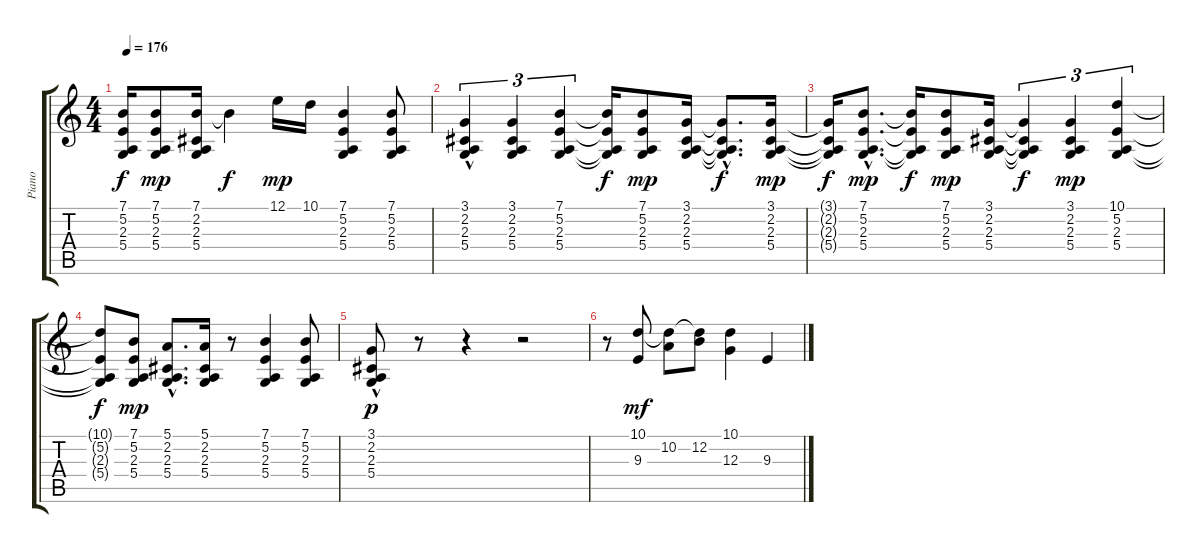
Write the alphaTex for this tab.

\track ("Piano" "Piano") {instrument brightacousticpiano}
\staff {score tabs}
\tuning (E4 B3 G3 D3 A2 E2) {hide}
\ts (4 4)
\tempo 176
\clef g2
\ks c
(7.1{t} 5.2{t} 2.3{t} 5.4{t}).16{dy f} (7.1 5.2 2.3 5.4).8{dy mp} (7.1 2.2 2.3 5.4).16 7.1{t}.4{dy f} 12.1.16{dy mp} 10.1.16 (7.1 5.2 2.3 5.4).4 (7.1 5.2 2.3 5.4).8 |
(3.1{hac} 2.2 2.3 5.4).4{tu (3 2)} (3.1 2.2 2.3 5.4).4{tu (3 2)} (7.1 5.2 2.3 5.4).4{tu (3 2)} (7.1{t} 5.2{t} 2.3{t} 5.4{t}).16{dy f} (7.1 5.2 2.3 5.4).8{dy mp} (3.1 2.2 2.3 5.4).16 (3.1{hac t} 2.2{hac t} 2.3{hac t} 5.4{hac t}).8{d dy f} (3.1 2.2 2.3 5.4).16{dy mp} |
(3.1{t} 2.2{t} 2.3{t} 5.4{t}).16{dy f} (7.1{hac} 5.2{hac} 2.3{hac} 5.4{hac}).8{d dy mp} (7.1{t} 5.2{t} 2.3{t} 5.4{t}).16{dy f} (7.1 5.2 2.3 5.4).8{dy mp} (3.1 2.2 2.3 5.4).16 (3.1{t} 2.2{t} 2.3{t} 5.4{t}).4{tu (3 2) dy f} (3.1 2.2 2.3 5.4).4{tu (3 2) dy mp} (10.1 5.2 2.3 5.4).4{tu (3 2)} |
(10.1{t} 5.2{t} 2.3{t} 5.4{t}).8{dy f} (7.1 5.2 2.3 5.4).8{dy mp} (5.1{hac} 2.2{hac} 2.3{hac} 5.4{hac}).8{d} (5.1 2.2 2.3 5.4).16 r.8 (7.1 5.2 2.3 5.4).4 (7.1 5.2 2.3 5.4).8 |
(3.1{hac} 2.2 2.3 5.4).8{dy p} r.8 r.4 r.2 |
r.8 (10.1 9.3).8{dy mf} (10.1{t} 10.2).8 (10.1{t} 12.2).8 (10.1 12.3).4 9.3.4
